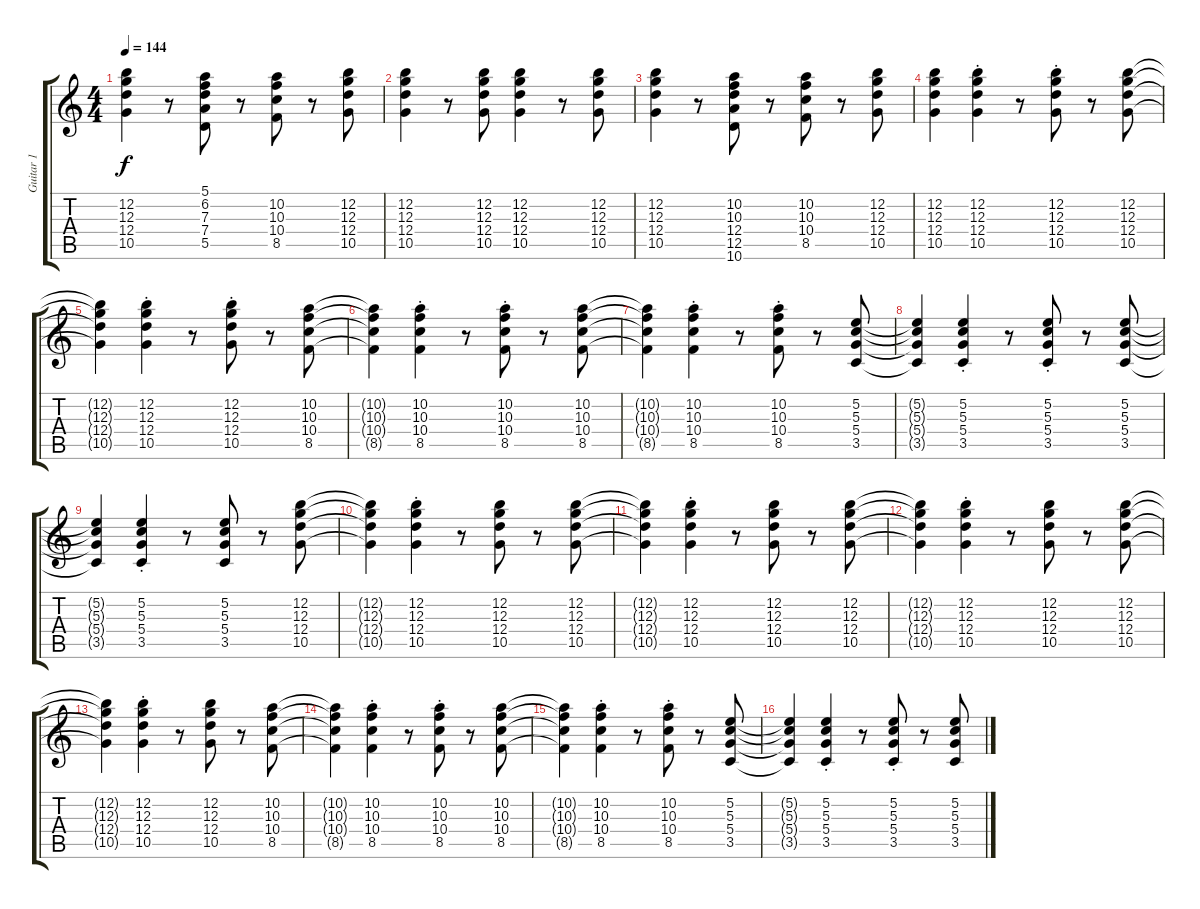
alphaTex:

\track ("Guitar 1" "Guitar 1") {instrument overdrivenguitar}
\staff {score tabs}
\tuning (E4 B3 G3 D3 A2 E2) {hide}
\ts (4 4)
\tempo 144
\clef g2
\ks c
(12.2{t} 12.3{t} 12.4{t} 10.5{t}).4{dy f} r.8 (5.1 6.2 7.3 7.4 5.5).8 r.8 (10.2 10.3 10.4 8.5).8 r.8 (12.2 12.3 12.4 10.5).8 |
(12.2 12.3 12.4 10.5).4 r.8 (12.2 12.3 12.4 10.5).8 (12.2 12.3 12.4 10.5).4 r.8 (12.2 12.3 12.4 10.5).8 |
(12.2 12.3 12.4 10.5).4 r.8 (10.2 10.3 12.4 12.5 10.6).8 r.8 (10.2 10.3 10.4 8.5).8 r.8 (12.2 12.3 12.4 10.5).8 |
(12.2 12.3 12.4 10.5).4 (12.2{st} 12.3 12.4 10.5).4 r.8 (12.2{st} 12.3 12.4 10.5).8 r.8 (12.2 12.3 12.4 10.5).8 |
(12.2{t} 12.3{t} 12.4{t} 10.5{t}).4 (12.2{st} 12.3 12.4 10.5).4 r.8 (12.2{st} 12.3 12.4 10.5).8 r.8 (10.2 10.3 10.4 8.5).8 |
(10.2{t} 10.3{t} 10.4{t} 8.5{t}).4 (10.2{st} 10.3 10.4 8.5).4 r.8 (10.2{st} 10.3 10.4 8.5).8 r.8 (10.2 10.3 10.4 8.5).8 |
(10.2{t} 10.3{t} 10.4{t} 8.5{t}).4 (10.2{st} 10.3 10.4 8.5).4 r.8 (10.2{st} 10.3 10.4 8.5).8 r.8 (5.2 5.3 5.4 3.5).8 |
(5.2{t} 5.3{t} 5.4{t} 3.5{t}).4 (5.2{st} 5.3 5.4 3.5).4 r.8 (5.2 5.3 5.4 3.5{st}).8 r.8 (5.2 5.3 5.4 3.5).8 |
(5.2{t} 5.3{t} 5.4{t} 3.5{t}).4 (5.2{st} 5.3 5.4 3.5).4 r.8 (5.2 5.3 5.4 3.5).8 r.8 (12.2 12.3 12.4 10.5).8 |
(12.2{t} 12.3{t} 12.4{t} 10.5{t}).4 (12.2{st} 12.3 12.4 10.5).4 r.8 (12.2 12.3 12.4 10.5).8 r.8 (12.2 12.3 12.4 10.5).8 |
(12.2{t} 12.3{t} 12.4{t} 10.5{t}).4 (12.2{st} 12.3 12.4 10.5).4 r.8 (12.2 12.3 12.4 10.5).8 r.8 (12.2 12.3 12.4 10.5).8 |
(12.2{t} 12.3{t} 12.4{t} 10.5{t}).4 (12.2{st} 12.3 12.4 10.5).4 r.8 (12.2 12.3 12.4 10.5).8 r.8 (12.2 12.3 12.4 10.5).8 |
(12.2{t} 12.3{t} 12.4{t} 10.5{t}).4 (12.2{st} 12.3 12.4 10.5).4 r.8 (12.2 12.3 12.4 10.5).8 r.8 (10.2 10.3 10.4 8.5).8 |
(10.2{t} 10.3{t} 10.4{t} 8.5{t}).4 (10.2{st} 10.3 10.4 8.5).4 r.8 (10.2{st} 10.3 10.4 8.5).8 r.8 (10.2 10.3 10.4 8.5).8 |
(10.2{t} 10.3{t} 10.4{t} 8.5{t}).4 (10.2{st} 10.3 10.4 8.5).4 r.8 (10.2{st} 10.3 10.4 8.5).8 r.8 (5.2 5.3 5.4 3.5).8 |
(5.2{t} 5.3{t} 5.4{t} 3.5{t}).4 (5.2{st} 5.3 5.4 3.5).4 r.8 (5.2{st} 5.3 5.4 3.5{st}).8 r.8 (5.2 5.3 5.4 3.5).8
